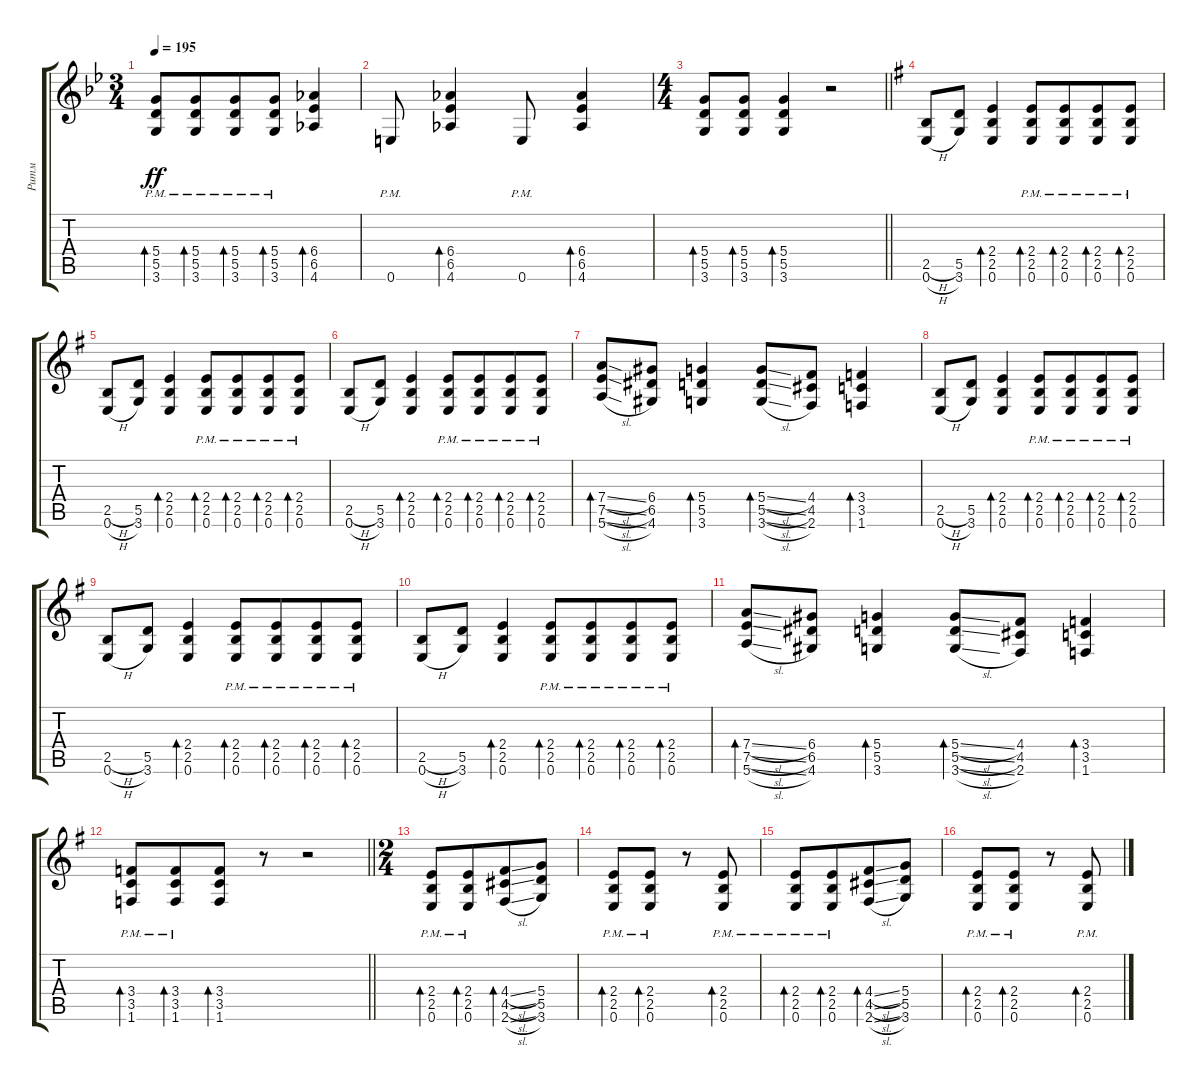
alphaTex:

\track ("Ритм" "Ритм") {instrument distortionguitar}
\staff {score tabs}
\tuning (E4 B3 G3 D3 A2 E2) {hide}
\ts (3 4)
\tempo 195
\clef g2
\ks gminor
(5.4 5.5 3.6{pm}).8{bd 30 dy ff} (5.4 5.5 3.6{pm}).8{bd 30 beam merge} (5.4 5.5 3.6{pm}).8{bd 30} (5.4 5.5 3.6{pm}).8{bd 30} (6.4 6.5 4.6).4{bd 30} |
0.6{pm}.8 (6.4 6.5 4.6).4{bd 30} 0.6{pm}.8 (6.4 6.5 4.6).4{bd 30} |
\ts (4 4)
\barLineRight lightlight
(5.4 5.5 3.6).8{bd 30} (5.4 5.5 3.6).8{bd 30 beam merge} (5.4 5.5 3.6).4{bd 30} r.2 |
\section ("" "")
\ks eminor
(2.5{h} 0.6{h}).8 (5.5 3.6).8 (2.4 2.5 0.6).4{bd 30} (2.4{pm} 2.5{pm} 0.6{pm}).8{bd 30} (2.4{pm} 2.5{pm} 0.6{pm}).8{bd 30 beam merge} (2.4{pm} 2.5{pm} 0.6{pm}).8{bd 30} (2.4{pm} 2.5{pm} 0.6{pm}).8{bd 30} |
(2.5{h} 0.6{h}).8 (5.5 3.6).8 (2.4 2.5 0.6).4{bd 30} (2.4{pm} 2.5{pm} 0.6{pm}).8{bd 30} (2.4{pm} 2.5{pm} 0.6{pm}).8{bd 30 beam merge} (2.4{pm} 2.5{pm} 0.6{pm}).8{bd 30} (2.4{pm} 2.5{pm} 0.6{pm}).8{bd 30} |
(2.5{h} 0.6{h}).8 (5.5 3.6).8 (2.4 2.5 0.6).4{bd 30} (2.4{pm} 2.5{pm} 0.6{pm}).8{bd 30} (2.4{pm} 2.5{pm} 0.6{pm}).8{bd 30 beam merge} (2.4{pm} 2.5{pm} 0.6{pm}).8{bd 30} (2.4{pm} 2.5{pm} 0.6{pm}).8{bd 30} |
(7.4{sl} 7.5{sl} 5.6{sl}).8{bd 30} (6.4 6.5 4.6).8 (5.4 5.5 3.6).4{bd 30} (5.4{sl} 5.5{sl} 3.6{sl}).8{bd 30} (4.4 4.5 2.6).8 (3.4 3.5 1.6).4{bd 30} |
(2.5{h} 0.6{h}).8 (5.5 3.6).8 (2.4 2.5 0.6).4{bd 30} (2.4{pm} 2.5{pm} 0.6{pm}).8{bd 30} (2.4{pm} 2.5{pm} 0.6{pm}).8{bd 30 beam merge} (2.4{pm} 2.5{pm} 0.6{pm}).8{bd 30} (2.4{pm} 2.5{pm} 0.6{pm}).8{bd 30} |
(2.5{h} 0.6{h}).8 (5.5 3.6).8 (2.4 2.5 0.6).4{bd 30} (2.4{pm} 2.5{pm} 0.6{pm}).8{bd 30} (2.4{pm} 2.5{pm} 0.6{pm}).8{bd 30 beam merge} (2.4{pm} 2.5{pm} 0.6{pm}).8{bd 30} (2.4{pm} 2.5{pm} 0.6{pm}).8{bd 30} |
(2.5{h} 0.6{h}).8 (5.5 3.6).8 (2.4 2.5 0.6).4{bd 30} (2.4{pm} 2.5{pm} 0.6{pm}).8{bd 30} (2.4{pm} 2.5{pm} 0.6{pm}).8{bd 30 beam merge} (2.4{pm} 2.5{pm} 0.6{pm}).8{bd 30} (2.4{pm} 2.5{pm} 0.6{pm}).8{bd 30} |
(7.4{sl} 7.5{sl} 5.6{sl}).8{bd 30} (6.4 6.5 4.6).8 (5.4 5.5 3.6).4{bd 30} (5.4{sl} 5.5{sl} 3.6{sl}).8{bd 30} (4.4 4.5 2.6).8 (3.4 3.5 1.6).4{bd 30} |
\barLineRight lightlight
(3.4{pm} 3.5{pm} 1.6{pm}).8{bd 30} (3.4{pm} 3.5{pm} 1.6{pm}).8{bd 30 beam merge} (3.4 3.5 1.6).8{bd 30} r.8 r.2 |
\ts (2 4)
\section ("" "")
(2.4{pm} 2.5{pm} 0.6{pm}).8{bd 30} (2.4{pm} 2.5{pm} 0.6{pm}).8{bd 30 beam merge} (4.4{sl} 4.5{sl} 2.6{sl}).8{bd 30} (5.4 5.5 3.6).8 |
(2.4{pm} 2.5{pm} 0.6{pm}).8{bd 30} (2.4{pm} 2.5{pm} 0.6{pm}).8{bd 30} r.8 (2.4{pm} 2.5{pm} 0.6{pm}).8{bd 30} |
(2.4{pm} 2.5{pm} 0.6{pm}).8{bd 30} (2.4{pm} 2.5{pm} 0.6{pm}).8{bd 30 beam merge} (4.4{sl} 4.5{sl} 2.6{sl}).8{bd 30} (5.4 5.5 3.6).8 |
(2.4{pm} 2.5{pm} 0.6{pm}).8{bd 30} (2.4{pm} 2.5{pm} 0.6{pm}).8{bd 30} r.8 (2.4{pm} 2.5{pm} 0.6{pm}).8{bd 30}
